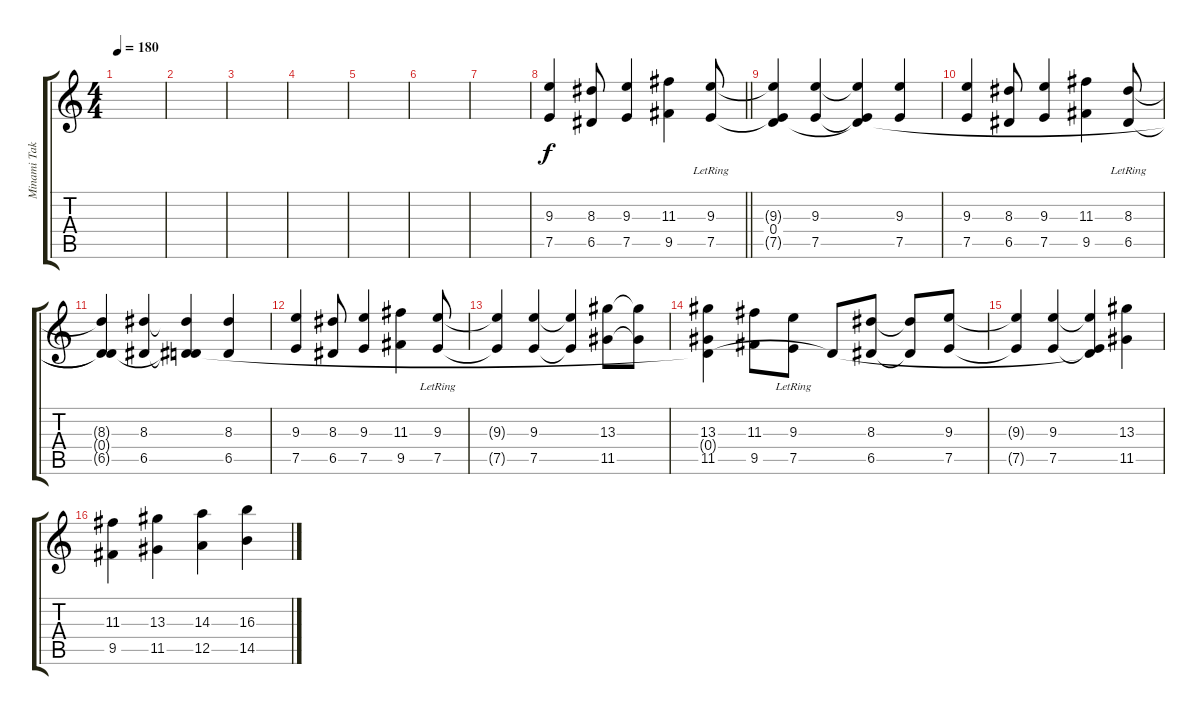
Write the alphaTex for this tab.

\track ("Minami Takahashi" "Minami Tak") {instrument acousticguitarsteel}
\staff {score tabs}
\tuning (E4 B3 G3 D3 A2 E2) {hide}
\ts (4 4)
\tempo 180
\clef g2
\ks c
|
|
|
|
|
|
|
\barLineRight lightlight
(9.3 7.5).4 (8.3 6.5).8 (9.3 7.5).4 (11.3 9.5).4 (9.3{lr} 7.5).8 |
(9.3{t} 0.4 7.5{t}).4 (9.3 7.5).4 (9.3{t} 0.4{t} 7.5{t}).4 (9.3 7.5).4 |
(9.3 7.5).4 (8.3 6.5).8 (9.3 7.5).4 (11.3 9.5).4 (8.3{lr} 6.5).8 |
(8.3{t} 0.4{t} 6.5{t}).4 (8.3 6.5).4 (8.3{t} 0.4{t} 6.5{t}).4 (8.3 6.5).4 |
(9.3 7.5).4 (8.3 6.5).8 (9.3 7.5).4 (11.3 9.5).4 (9.3{lr} 7.5).8 |
(9.3{t} 7.5{t}).4 (9.3 7.5).4 (9.3{t} 7.5{t}).4 (13.3 11.5).8 (13.3{t} 11.5{t}).8 |
(13.3 0.4{t} 11.5).4 (11.3 9.5).8 (9.3{lr} 7.5{lr}).8 0.4{t}.8 (8.3 6.5).8 (8.3{t} 6.5{t}).8 (9.3 7.5).8 |
(9.3{t} 7.5{t}).4 (9.3 7.5).4 (9.3{t} 0.4{t} 7.5{t}).4 (13.3 11.5).4 |
(11.3 9.5).4 (13.3 11.5).4 (14.3 12.5).4 (16.3 14.5).4
